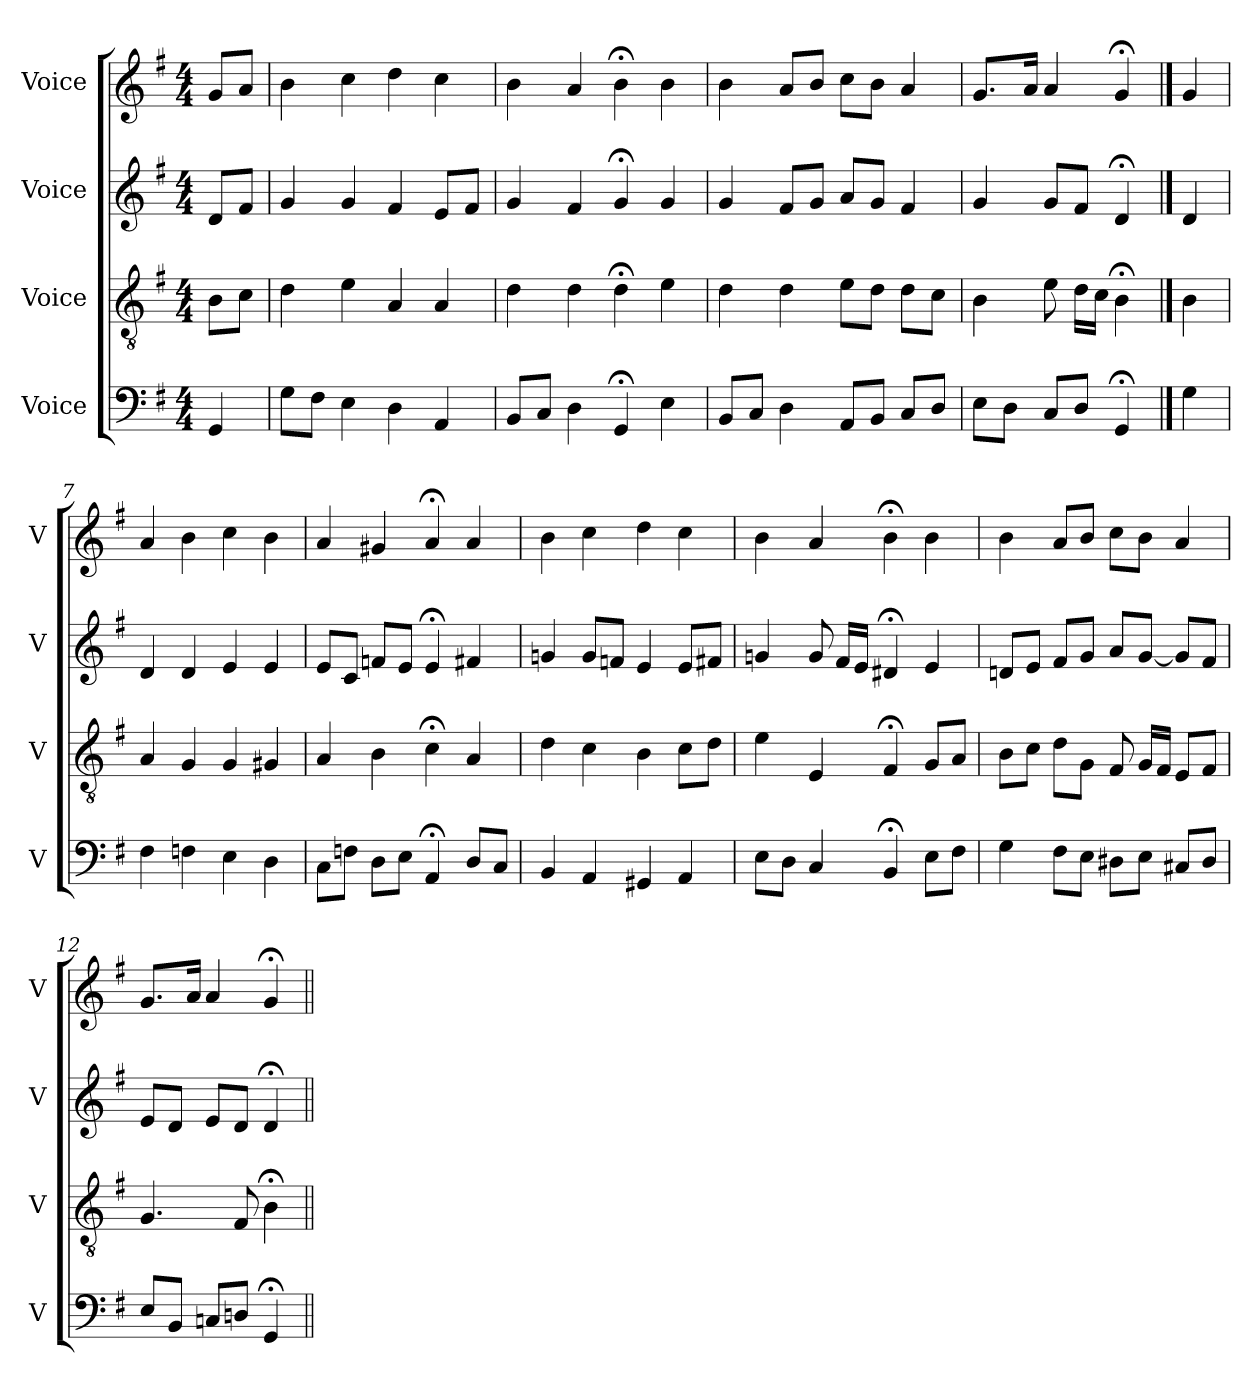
**kern	**kern	**kern	**kern
*part4	*part3	*part2	*part1
*staff4	*staff3	*staff2	*staff1
*I"Voice	*I"Voice	*I"Voice	*I"Voice
*I'V	*I'V	*I'V	*I'V
*clefF4	*clefGv2	*clefG2	*clefG2
*k[f#]	*k[f#]	*k[f#]	*k[f#]
*M4/4	*M4/4	*M4/4	*M4/4
*MM100	*MM100	*MM100	*MM100
=1	=1	=1	=1
4GG/	8B\L	8d/L	8g/L
.	8c\J	8f#/J	8a/J
=2	=2	=2	=2
8G\L	4d\	4g/	4b\
8F#\J	.	.	.
4E\	4e\	4g/	4cc\
4D\	4A/	4f#/	4dd\
4AA/	4A/	8e/L	4cc\
.	.	8f#/J	.
=3	=3	=3	=3
8BB/L	4d\	4g/	4b\
8C/J	.	.	.
4D\	4d\	4f#/	4a/
4GG;/	4d;\	4g;/	4b;\
4E\	4e\	4g/	4b\
=4	=4	=4	=4
8BB/L	4d\	4g/	4b\
8C/J	.	.	.
4D\	4d\	8f#/L	8a/L
.	.	8g/J	8b/J
8AA/L	8e\L	8a/L	8cc\L
8BB/J	8d\J	8g/J	8b\J
8C/L	8d\L	4f#/	4a/
8D/J	8c\J	.	.
=5	=5	=5	=5
8E\L	4B\	4g/	8.g/L
8D\J	.	.	.
.	.	.	16a/Jk
8C/L	8e\	8g/L	4a/
8D/J	16d\LL	8f#/J	.
.	16c\JJ	.	.
4GG;/	4B;\	4d;/	4g;/
==6	==6	==6	==6
4G\	4B\	4d/	4g/
=7	=7	=7	=7
4F#\	4A/	4d/	4a/
4Fn\	4G/	4d/	4b\
4E\	4G/	4e/	4cc\
4D\	4G#X/	4e/	4b\
!!LO:LB:g=z
=8	=8	=8	=8
8C\L	4A/	8e/L	4a/
8Fn\J	.	8c/J	.
8D\L	4B\	8fn/L	4g#X/
8E\J	.	8e/J	.
4AA;/	4c;\	4e;/	4a;/
8D/L	4A/	4f#X/	4a/
8C/J	.	.	.
=9	=9	=9	=9
4BB/	4d\	4gn/	4b\
4AA/	4c\	8g/L	4cc\
.	.	8fn/J	.
4GG#X/	4B\	4e/	4dd\
4AA/	8c\L	8e/L	4cc\
.	8d\J	8f#X/J	.
=10	=10	=10	=10
8E\L	4e\	4gn/	4b\
8D\J	.	.	.
4C/	4E/	8g/	4a/
.	.	16f#/LL	.
.	.	16e/JJ	.
4BB;/	4F#;/	4d#X;/	4b;\
8E\L	8G/L	4e/	4b\
8F#\J	8A/J	.	.
=11	=11	=11	=11
4G\	8B\L	8dn/L	4b\
.	8c\J	8e/J	.
8F#\L	8d\L	8f#/L	8a/L
8E\J	8G\J	8g/J	8b/J
8D#X\L	8F#/	8a/L	8cc\L
8E\J	16G/LL	[8g/J	8b\J
.	16F#/JJ	.	.
8C#X/L	8E/L	8g/L]	4a/
8D#/J	8F#/J	8f#/J	.
=12	=12	=12	=12
8E/L	4.G/	8e/L	8.g/L
8BB/J	.	8d/J	.
.	.	.	16a/Jk
8Cn/L	.	8e/L	4a/
8Dn/J	8F#/	8d/J	.
4GG;/	4B;\	4d;/	4g;/
=||	=||	=||	=||
*-	*-	*-	*-
